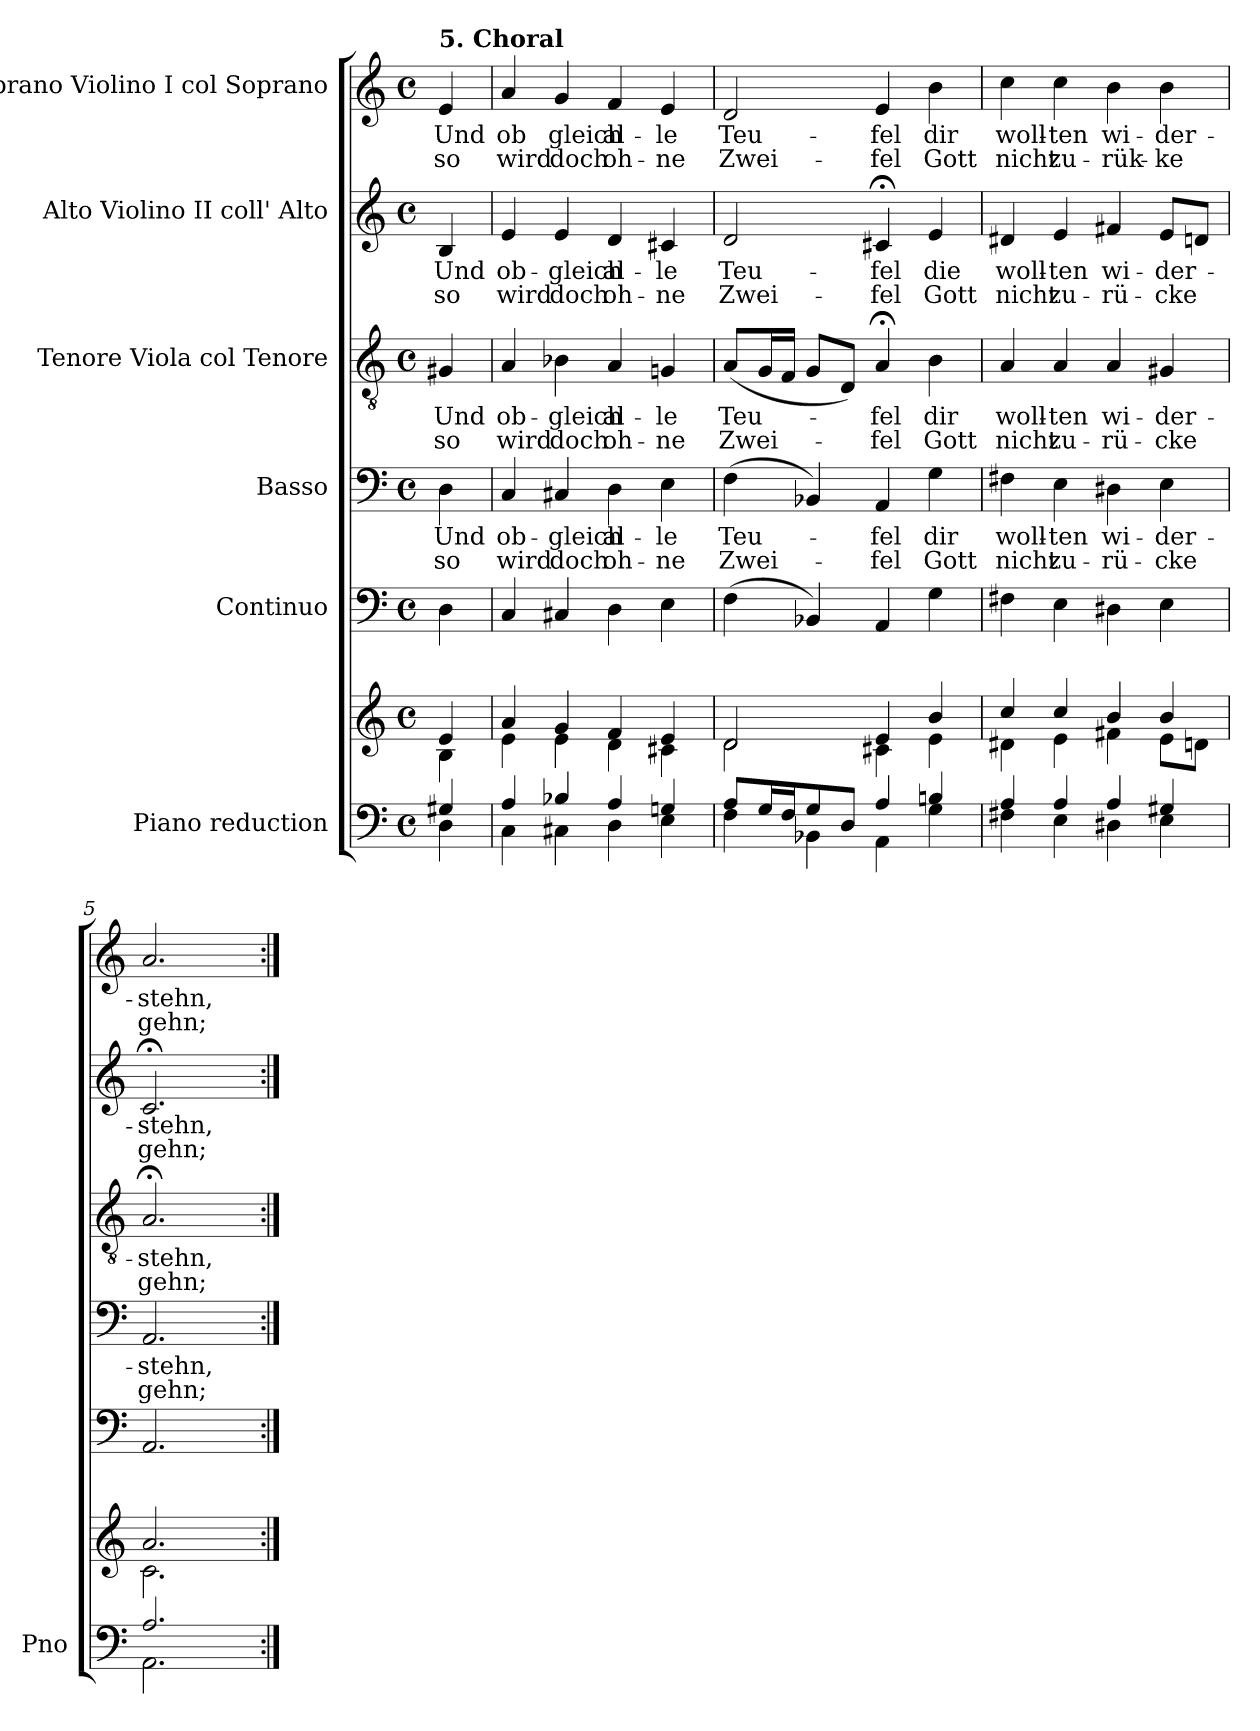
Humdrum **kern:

**kern	**kern	**kern	**kern	**text	**text	**kern	**text	**text	**kern	**text	**text	**kern	**text	**text
*part6	*part6	*part5	*part4	*part4	*part4	*part3	*part3	*part3	*part2	*part2	*part2	*part1	*part1	*part1
*staff7	*staff6	*staff5	*staff4	*staff4	*staff4	*staff3	*staff3	*staff3	*staff2	*staff2	*staff2	*staff1	*staff1	*staff1
*I"Piano reduction	*	*I"Continuo	*I"Basso	*	*	*I"Tenore Viola col Tenore	*	*	*I"Alto Violino II coll' Alto	*	*	*I"Soprano Violino I col Soprano	*	*
*I'Pno	*	*	*	*	*	*	*	*	*	*	*	*	*	*
*clefF4	*clefG2	*clefF4	*clefF4	*	*	*clefGv2	*	*	*clefG2	*	*	*clefG2	*	*
*k[]	*k[]	*k[]	*k[]	*	*	*k[]	*	*	*k[]	*	*	*k[]	*	*
*M4/4	*M4/4	*M4/4	*M4/4	*	*	*M4/4	*	*	*M4/4	*	*	*M4/4	*	*
*met(c)	*met(c)	*met(c)	*met(c)	*	*	*met(c)	*	*	*met(c)	*	*	*met(c)	*	*
=1	=1	=1	=1	=1	=1	=1	=1	=1	=1	=1	=1	=1	=1	=1
*^	*^	*	*	*	*	*	*	*	*	*	*	*	*	*
!	!	!	!	!	!	!	!	!	!	!	!	!	!	!LO:TX:a:B:t=5. Choral	!	!
!	!	!	!	!	!	!LO:LY:b	!LO:LY:b	!	!LO:LY:b	!LO:LY:b	!	!LO:LY:b	!LO:LY:b	!	!LO:LY:b	!LO:LY:b
4G#X/	4D\	4e/	4B\	4D\	4D\	Und	so	4G#X/	Und	so	4B/	Und	so	4e/	Und	so
=2	=2	=2	=2	=2	=2	=2	=2	=2	=2	=2	=2	=2	=2	=2	=2	=2
!	!	!	!	!	!	!LO:LY:b	!LO:LY:b	!	!LO:LY:b	!LO:LY:b	!	!LO:LY:b	!LO:LY:b	!	!LO:LY:b	!LO:LY:b
4A/	4C\	4a/	4e\	4C/	4C/	ob-	wird	4A/	ob-	wird	4e/	ob-	wird	4a/	ob	wird
!	!	!	!	!	!	!LO:LY:b	!LO:LY:b	!	!LO:LY:b	!LO:LY:b	!	!LO:LY:b	!LO:LY:b	!	!LO:LY:b	!LO:LY:b
4B-X/	4C#X\	4g/	4e\	4C#X/	4C#X/	-gleich	doch	4B-X\	-gleich	doch	4e/	-gleich	doch	4g/	gleich	doch
!	!	!	!	!	!	!LO:LY:b	!LO:LY:b	!	!LO:LY:b	!LO:LY:b	!	!LO:LY:b	!LO:LY:b	!	!LO:LY:b	!LO:LY:b
4A/	4D\	4f/	4d\	4D\	4D\	al-	oh-	4A/	al-	oh-	4d/	al-	oh-	4f/	al-	oh-
!	!	!	!	!	!	!LO:LY:b	!LO:LY:b	!	!LO:LY:b	!LO:LY:b	!	!LO:LY:b	!LO:LY:b	!	!LO:LY:b	!LO:LY:b
4Gn/	4E\	4e/	4c#X\	4E\	4E\	-le	-ne	4Gn/	-le	-ne	4c#X/	-le	-ne	4e/	le	ne
=3	=3	=3	=3	=3	=3	=3	=3	=3	=3	=3	=3	=3	=3	=3	=3	=3
!	!	!	!	!	!	!LO:LY:b	!LO:LY:b	!	!LO:LY:b	!LO:LY:b	!	!LO:LY:b	!LO:LY:b	!	!LO:LY:b	!LO:LY:b
8A/L	4F\	2d/	2d\	(>4F\	(>4F\	Teu-	Zwei-	(<8A/L	Teu-	Zwei-	2d/	Teu-	Zwei-	2d/	Teu-	Zwei-
16G/L	.	.	.	.	.	.	.	16G/L	.	.	.	.	.	.	.	.
16F/J	.	.	.	.	.	.	.	16F/JJ	.	.	.	.	.	.	.	.
8G/	4BB-X\	.	.	4BB-X/)	4BB-X/)	.	.	8G/L	.	.	.	.	.	.	.	.
8D/J	.	.	.	.	.	.	.	8D/J)	.	.	.	.	.	.	.	.
!	!	!	!	!	!	!LO:LY:b	!LO:LY:b	!	!LO:LY:b	!LO:LY:b	!	!LO:LY:b	!LO:LY:b	!	!LO:LY:b	!LO:LY:b
4A/	4AA\	4e/	4c#X\	4AA/	4AA/	-fel	-fel	4A;</	-fel	-fel	4c#X;</	-fel	-fel	4e/	fel	fel
!	!	!	!	!	!	!LO:LY:b	!LO:LY:b	!	!LO:LY:b	!LO:LY:b	!	!LO:LY:b	!LO:LY:b	!	!LO:LY:b	!LO:LY:b
4Bn/	4G\	4b/	4e\	4G\	4G\	dir	Gott	4B\	dir	Gott	4e/	die	Gott	4b\	dir	Gott
=4	=4	=4	=4	=4	=4	=4	=4	=4	=4	=4	=4	=4	=4	=4	=4	=4
!	!	!	!	!	!	!LO:LY:b	!LO:LY:b	!	!LO:LY:b	!LO:LY:b	!	!LO:LY:b	!LO:LY:b	!	!LO:LY:b	!LO:LY:b
4A/	4F#X\	4cc/	4d#X\	4F#X\	4F#X\	woll-	nicht	4A/	woll-	nicht	4d#X/	woll-	nicht	4cc\	woll-	nicht
!	!	!	!	!	!	!LO:LY:b	!LO:LY:b	!	!LO:LY:b	!LO:LY:b	!	!LO:LY:b	!LO:LY:b	!	!LO:LY:b	!LO:LY:b
4A/	4E\	4cc/	4e\	4E\	4E\	-ten	zu-	4A/	-ten	zu-	4e/	-ten	zu-	4cc\	ten	zu-
!	!	!	!	!	!	!LO:LY:b	!LO:LY:b	!	!LO:LY:b	!LO:LY:b	!	!LO:LY:b	!LO:LY:b	!	!LO:LY:b	!LO:LY:b
4A/	4D#X\	4b/	4f#X\	4D#X\	4D#X\	wi-	-rü-	4A/	wi-	-rü-	4f#X/	wi-	-rü-	4b\	wi-	rük-
!	!	!	!	!	!	!LO:LY:b	!LO:LY:b	!	!LO:LY:b	!LO:LY:b	!	!LO:LY:b	!LO:LY:b	!	!LO:LY:b	!LO:LY:b
4G#X/	4E\	4b/	8e\L	4E\	4E\	-der-	-cke	4G#X/	-der-	-cke	8e/L	-der-	-cke	4b\	der-	ke
.	.	.	8dn\J	.	.	.	.	.	.	.	8dn/J	.	.	.	.	.
=5	=5	=5	=5	=5	=5	=5	=5	=5	=5	=5	=5	=5	=5	=5	=5	=5
!	!	!	!	!	!	!LO:LY:b	!LO:LY:b	!	!LO:LY:b	!LO:LY:b	!	!LO:LY:b	!LO:LY:b	!	!LO:LY:b	!LO:LY:b
2.A/	2.AA\	2.a/	2.c\	2.AA/	2.AA/	-stehn,	gehn;	2.A;</	-stehn,	gehn;	2.c;</	-stehn,	gehn;	2.a/	stehn,	gehn;
*v	*v	*	*	*	*	*	*	*	*	*	*	*	*	*	*	*
*	*v	*v	*	*	*	*	*	*	*	*	*	*	*	*	*
=:|!	=:|!	=:|!	=:|!	=:|!	=:|!	=:|!	=:|!	=:|!	=:|!	=:|!	=:|!	=:|!	=:|!	=:|!
*-	*-	*-	*-	*-	*-	*-	*-	*-	*-	*-	*-	*-	*-	*-
